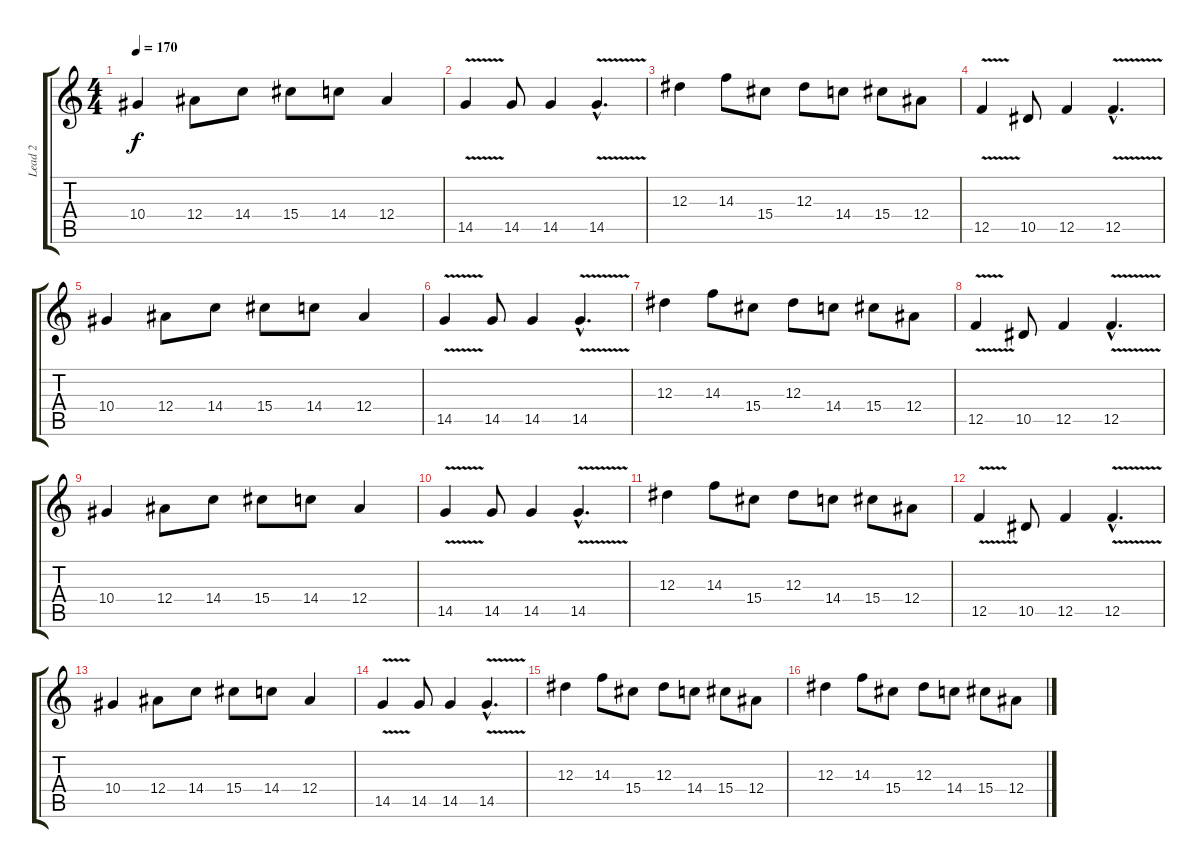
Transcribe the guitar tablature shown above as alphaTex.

\track ("Lead 2" "Lead 2") {instrument distortionguitar}
\staff {score tabs}
\tuning (C4 G3 Eb3 Bb2 F2 C2) {hide}
\ts (4 4)
\tempo 170
\clef g2
\ks c
10.4.4{dy f} 12.4.8 14.4.8 15.4.8 14.4.8 12.4.4 |
14.5{v}.4 14.5.8 14.5.4 14.5{v hac}.4{d} |
12.3.4 14.3.8 15.4.8 12.3.8 14.4.8 15.4.8 12.4.8 |
12.5{v}.4 10.5.8 12.5.4 12.5{v hac}.4{d} |
10.4.4 12.4.8 14.4.8 15.4.8 14.4.8 12.4.4 |
14.5{v}.4 14.5.8 14.5.4 14.5{v hac}.4{d} |
12.3.4 14.3.8 15.4.8 12.3.8 14.4.8 15.4.8 12.4.8 |
12.5{v}.4 10.5.8 12.5.4 12.5{v hac}.4{d} |
10.4.4 12.4.8 14.4.8 15.4.8 14.4.8 12.4.4 |
14.5{v}.4 14.5.8 14.5.4 14.5{v hac}.4{d} |
12.3.4 14.3.8 15.4.8 12.3.8 14.4.8 15.4.8 12.4.8 |
12.5{v}.4 10.5.8 12.5.4 12.5{v hac}.4{d} |
10.4.4 12.4.8 14.4.8 15.4.8 14.4.8 12.4.4 |
14.5{v}.4 14.5.8 14.5.4 14.5{v hac}.4{d} |
12.3.4 14.3.8 15.4.8 12.3.8 14.4.8 15.4.8 12.4.8 |
12.3.4 14.3.8 15.4.8 12.3.8 14.4.8 15.4.8 12.4.8
